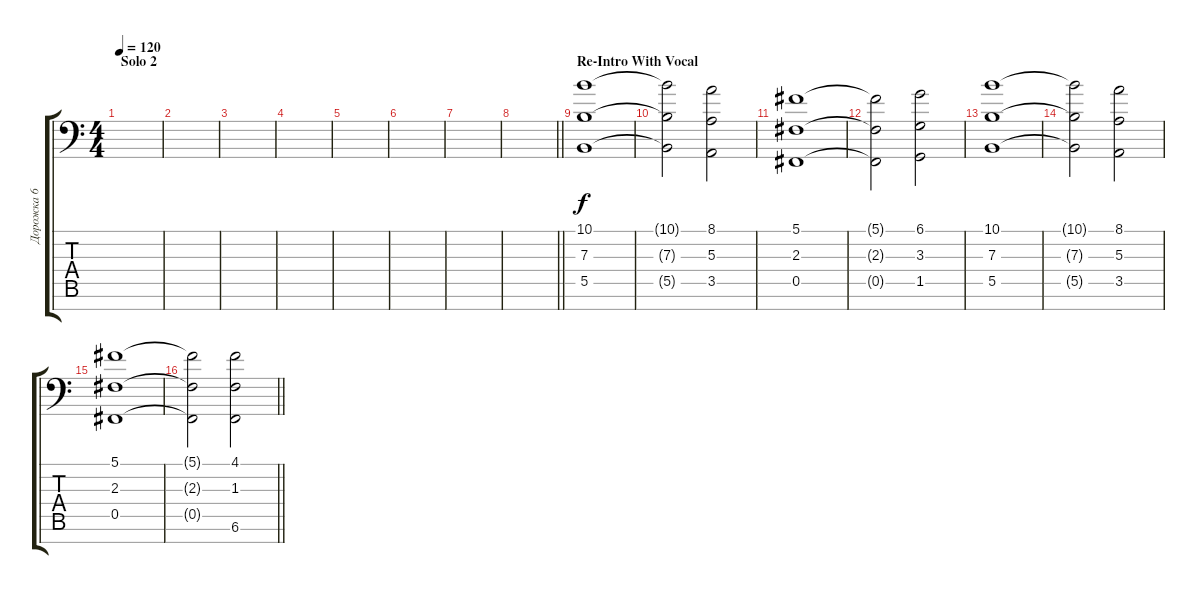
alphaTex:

\track ("Дорожка 6" "Дорожка 6") {instrument churchorgan}
\staff {score tabs}
\tuning (Db4 Ab3 E3 B2 Gb2 B1 Ab1) {hide}
\ts (4 4)
\section ("" "Solo 2")
\tempo 120
\clef f4
\ks c
|
|
|
|
|
|
|
\barLineRight lightlight
|
\section ("" "Re-Intro With Vocal")
(10.1 7.3 5.5).1{volume 14 instrument stringensemble1} |
(10.1{t} 7.3{t} 5.5{t}).2 (8.1 5.3 3.5).2 |
(5.1 2.3 0.5).1 |
(5.1{t} 2.3{t} 0.5{t}).2 (6.1 3.3 1.5).2 |
(10.1 7.3 5.5).1 |
(10.1{t} 7.3{t} 5.5{t}).2 (8.1 5.3 3.5).2 |
(5.1 2.3 0.5).1 |
\barLineRight lightlight
(5.1{t} 2.3{t} 0.5{t}).2 (4.1 1.3 6.6).2
